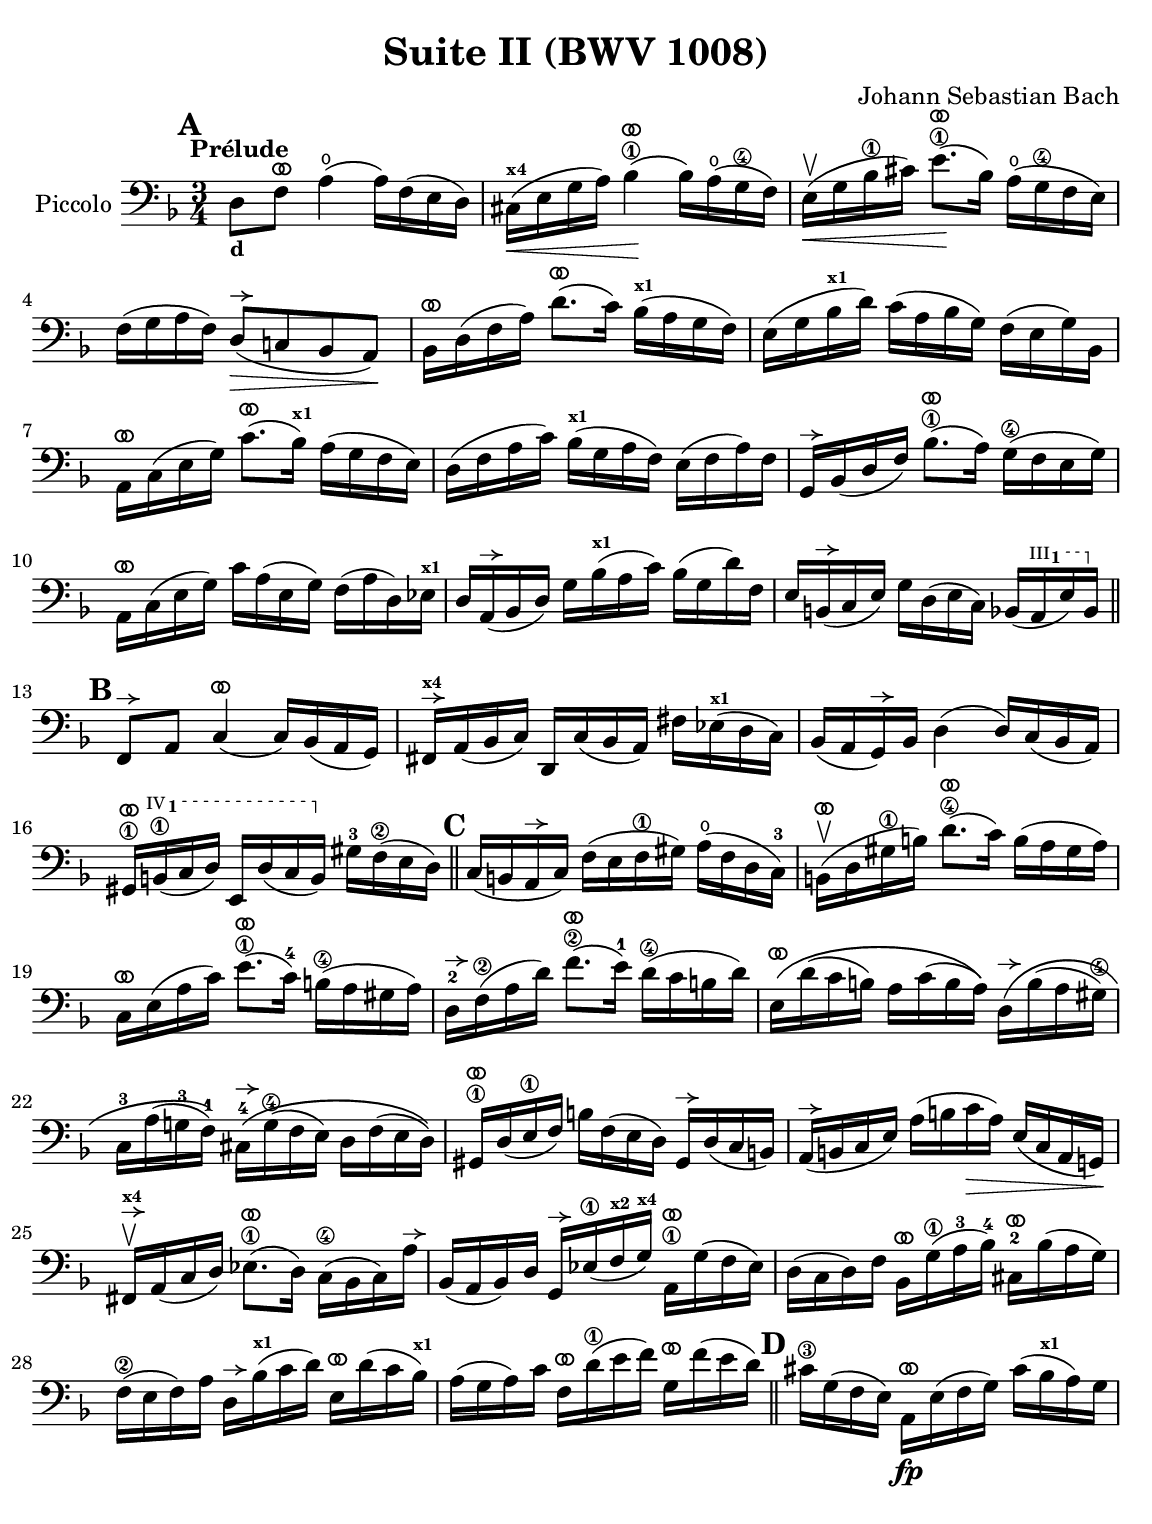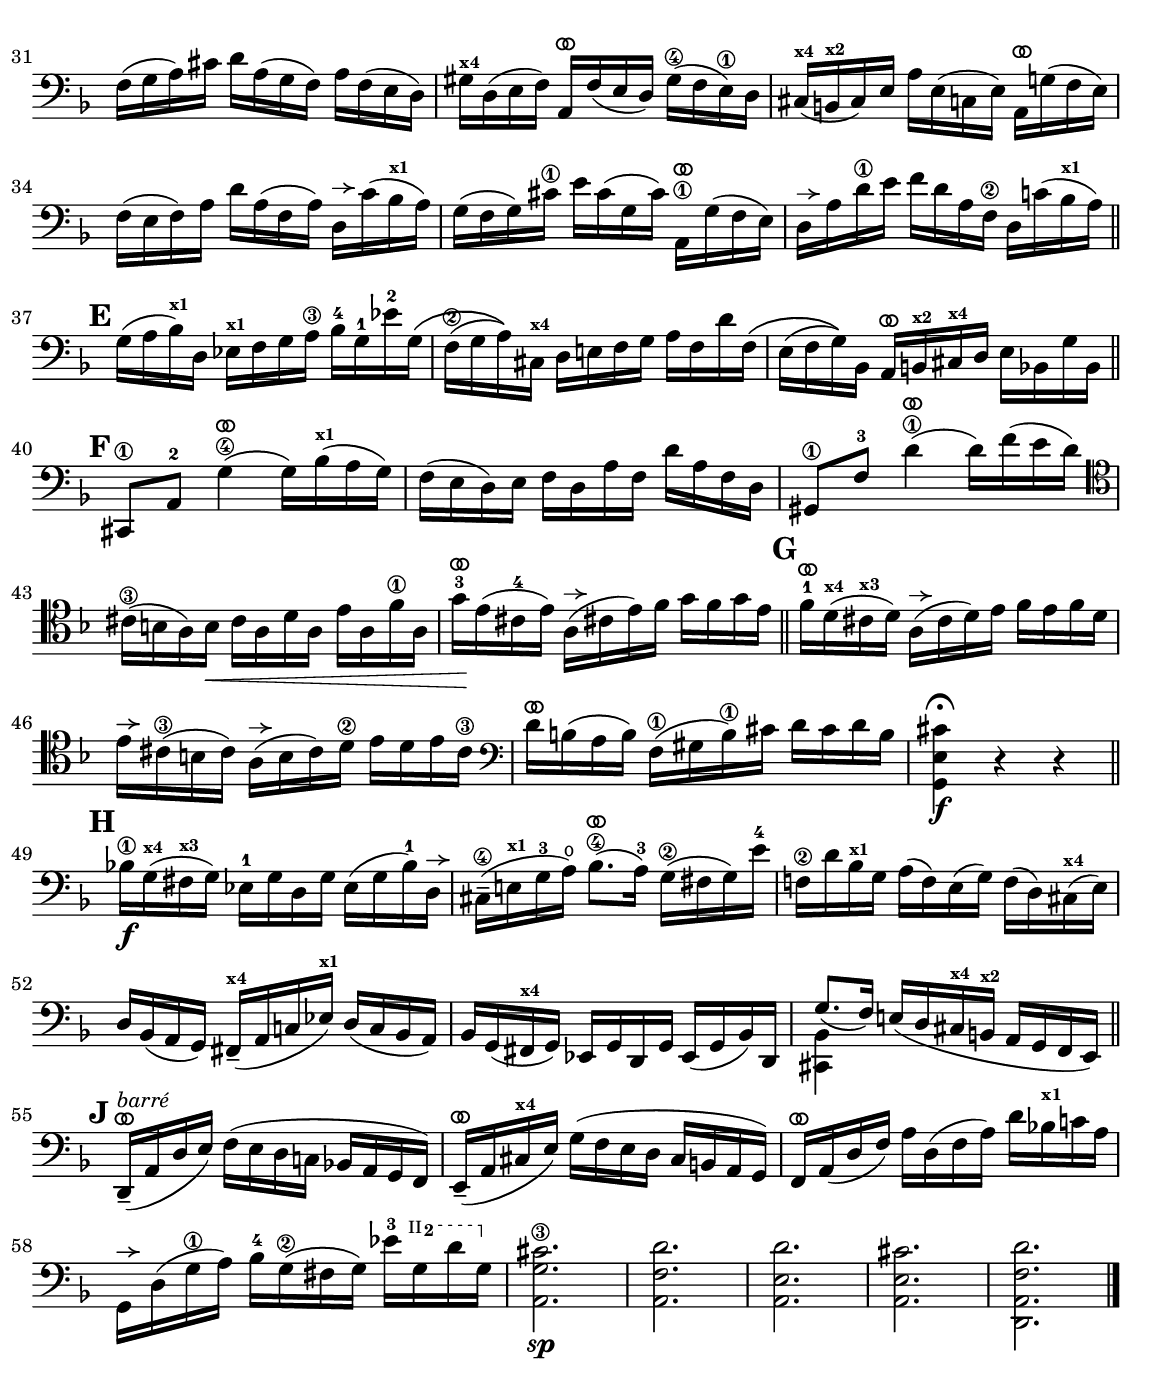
#(set-global-staff-size 21)

\version "2.24.0"

\header {
  title = "Suite II (BWV 1008)"
  composer = "Johann Sebastian Bach"
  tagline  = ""
}

\language "italiano"

% iPad Pro 12.9

\paper {
  paper-width  = 195\mm
  paper-height = 260\mm
%  indent = #0
  page-count = #2
  line-width = #184
  print-page-number = ##f
  ragged-last-bottom = ##t
  ragged-bottom = ##f
%  ragged-last = ##t
}

% \phrasingSlurDashed
% \SlurDashed
% \slurSolid

allongerUne = \markup {
  \center-column {
    \combine
    \draw-line #'(-2 . 0)
    \arrow-head #X #RIGHT ##f
  }
}

ringsps = #"
  0.15 setlinewidth
  0.9 0.6 moveto
  0.4 0.6 0.5 0 361 arc
  stroke
  1.0 0.6 0.5 0 361 arc
  stroke
  "

vibrato = \markup {
  \with-dimensions #'(-0.2 . 1.6) #'(0 . 1.2)
  \postscript #ringsps
}

startModernBarre =
#(define-event-function (fretnum partial)
   (number? number?)
    #{
      \tweak bound-details.left.text
        \markup
          \teeny \concat {
          #(format #f "~@r" fretnum)
          \hspace #.2
          \lower #.3 \small \bold \fontsize #-2 #(number->string partial)
          \hspace #.5
        }
      \tweak font-size -1
      \tweak font-shape #'upright
      \tweak style #'dashed-line
      \tweak dash-fraction #0.3
      \tweak dash-period #1
      \tweak bound-details.left.stencil-align-dir-y #0.35
      \tweak bound-details.left.padding 2.5 % was 0.25
      \tweak bound-details.left.attach-dir -1
      \tweak bound-details.left-broken.text ##f
      \tweak bound-details.left-broken.attach-dir -1
      %% adjust the numeric values to fit your needs:
      \tweak bound-details.left-broken.padding 0.5 %% was 1.5
      \tweak bound-details.right-broken.padding 0
      \tweak bound-details.right.padding 0.25
      \tweak bound-details.right.attach-dir 2
      \tweak bound-details.right-broken.text ##f
      \tweak bound-details.right.text
        \markup
          \with-dimensions #'(0 . 0) #'(-.3 . 0) %% was (0 . -1)
          \draw-line #'(0 . -1)
      \startTextSpan
   #})

stopBarre = \stopTextSpan

% Analysis brackets under the staff

\layout {
  \context {
    \Voice
    \consists "Horizontal_bracket_engraver"
  }
}

\score {
  \new Staff 
  \with{instrumentName=#"Piccolo"}{
    \override Hairpin.to-barline = ##f
    \override BreathingSign.text = \markup {
      \translate #'(-1.75 . 1.6)
      \musicglyph "scripts.rcomma"
    }

    \tempo "Prélude"
    \time 3/4
    \key re \minor
    \clef "bass"
    \set fingeringOrientations = #'(left)

      \mark \default
      re8_\markup{\bold\small d} fa8^\vibrato la4(\open la16) fa16( mi16 re16)
    | dod16(^\markup{\bold\teeny x4}\< mi16 sol16 la16) sib4\1^\vibrato(\! sib16) la16(\open sol16\4 fa16)
    | mi16(\upbow\< sol16 sib16\1 dod'16) mi'8.\1^\vibrato(\! sib16) la16(\open sol16\4 fa16 mi16)
    | fa16( sol16 la16 fa16) re8(^\allongerUne\> do!8 sib,8 la,8)\!
    | sib,16[^\vibrato re16( fa16 la16)] re'8.^\vibrato( do'16) sib16(^\markup{\bold\teeny x1} la16 sol16 fa16)
    | mi16( sol16 sib16^\markup{\bold\teeny x1} re'16) do'16( la16 sib16 sol16) fa16( mi16 sol16) sib,16
    | la,16[^\vibrato do16( mi16 sol16)] do'8.^\vibrato( sib16)^\markup{\bold\teeny x1} la16( sol16 fa16 mi16)
    | re16( fa16 la16 do'16) sib16(^\markup{\bold\teeny x1} sol16 la16 fa16) mi16( fa16 la16) fa16
    | sol,16[^\allongerUne sib,16( re16 fa16)] sib8.\1^\vibrato( la16) sol16(\4 fa16 mi16 sol16)
    | la,16^\vibrato do16( mi16 sol16) do'16 la16( mi16 sol16) fa16( la16 re16) mib16^\markup{\bold\teeny x1}
    | re16 la,16(^\allongerUne sib,16 re16) sol16 sib16(^\markup{\bold\teeny x1} la16 do'16) sib16( sol16 re'16) fa16
    | mi16 si,16(^\allongerUne do16 mi16) sol16 re16( mi16 do16) sib,16( \startModernBarre #3 #1 la,16 mi16) sib,16 \stopBarre 
    \bar "||" \mark \default
      fa,8^\allongerUne la,8 do4(^\vibrato do16) sib,16( la,16 sol,16)
    | fad,16^\allongerUne^\markup{\bold\teeny x4} la,16( sib,16 do16) re,16 do16( sib,16 la,16) 
      fad16 mib16(^\markup{\bold\teeny x1} re16 do16)
    | sib,16( la,16 sol,16)^\allongerUne sib,16 re4( re16) do16( sib,16 la,16)
    | sold,16\1^\vibrato \startModernBarre #4 #1 si,16(\1 do16 re16) mi,16 re16( do16 si,16) \stopBarre 
      sold16-3 fa16\2( mi16 re16)
    \bar "||" \mark \default
      do16( si,16 la,16^\allongerUne do16) fa16( mi16 fa16\1 sold16) la16(\open fa16 re16 do16)-3
    | si,16(\upbow^\vibrato re16 sold16\1 si16) re'8.(\4^\vibrato do'16) si16( la16 sold16 la16)
    | do16^\vibrato mi16( la16 do'16) mi'8.(\1^\vibrato do'16)-4 si16(\4 la16 sold16 la16) 
    | re16-2^\allongerUne fa16\2( la16 re'16) fa'8.(\2^\vibrato mi'16)-1 re'16(\4 do'16 si16 re'16)
    | mi16\(^\vibrato re'16( do'16 si16) la16 do'16( si16 la16)\)
      re16\(^\allongerUne si16( la16 sold16\4)
    | do16-3 la16( sol!16-3 fa16-1)\) 
      dod16-4^\allongerUne\( sol16(\4 fa16 mi16) re16 fa16( mi16 re16)\)
    | sold,16\1^\vibrato re16( mi16\1 fa16) si16 fa16( mi16 re16) sold,16^\allongerUne re16( do16 si,16)
    | la,16(^\allongerUne si,16 do16 mi16) la16( si16 do'16\> la16) mi16( do16 la,16 sol,!16)\!
    | fad,16^\allongerUne^\markup{\bold\teeny x4}\upbow la,16( do16 re16) mib8.(\1^\vibrato re16) do16(\4 sib,16 do16) la16^\allongerUne
    | sib,16( la,16 sib,16) re16 sol,16^\allongerUne mib16(\1 fa16^\markup{\bold\teeny x2} sol16)^\markup{\bold\teeny x4} 
      la,16\1^\vibrato sol16( fa16 mib16)
    | re16( do16 re16) fa16 sib,16^\vibrato sol16(\1 la16-3 sib16)-4 
      dod16-2^\vibrato sib16( la16 sol16)
    | fa16(\2 mi16 fa16) la16 re16^\allongerUne sib16(^\markup{\bold\teeny x1} do'16 re'16)
      mi16^\vibrato re'16( do'16 sib16)^\markup{\bold\teeny x1}
    | la16( sol16 la16) do'16 fa16^\vibrato re'16(\1 mi'16 fa'16)
      sol16^\vibrato fa'16( mi'16 re'16)
    \bar "||" \mark \default
      dod'16\3 sol16( fa16 mi16) la,16\fp^\vibrato mi16( fa16 sol16) dod'16( sib16^\markup{\bold\teeny x1} la16) sol16
    | fa16( sol16 la16) dod'16 re'16 la16( sol16 fa16) la16 fa16( mi16 re16)
    | sold16^\markup{\bold\teeny x4} re16( mi16 fa16) la,16^\vibrato fa16( mi16 re16) sold16(\4 fa16 mi16)\1 re16
    | dod16(^\markup{\bold\teeny x4} si,16^\markup{\bold\teeny x2} dod16) 
      mi16 la16 mi16( do16 mi16) la,16^\vibrato sol!16( fa16 mi16)
    | fa16( mi16 fa16) la16 re'16 la16( fa16 la16) re16^\allongerUne do'16( sib16^\markup{\bold\teeny x1} la16)
    | sol16( fa16 sol16) dod'16\1 mi'16 dod'16( sol16 dod'16) la,16\1^\vibrato sol16( fa16 mi16)
    | re16[^\allongerUne la16 re'16\1 mi'16] fa'16 
      re'16 la16 fa16\2 re16 do'!16( sib16^\markup{\bold\teeny x1} la16)
    \bar "||" \mark \default
      sol16( la16 sib16)^\markup{\bold\teeny x1} re16 mib16^\markup{\bold\teeny x1} 
      fa16 sol16 la16\3 sib16-4 sol16-1 mib'16-2 sol16\(
    | fa16(\2 sol16 la16)\) dod16^\markup{\bold\teeny x4} re16 mi!16 fa16 sol16 la16 fa16 re'16 fa16\(
    | mi16( fa16 sol16)\) sib,16 la,16^\vibrato si,!16^\markup{\bold\teeny x2} 
      dod16^\markup{\bold\teeny x4} re16 mi16 sib,16 sol16 sib,16
    \bar "||" \mark \default
      dod,8\1 la,8-2 sol4\4^\vibrato( sol16) sib16(^\markup{\bold\teeny x1} la16 sol16)
    | fa16( mi16 re16) mi16 fa16 re16 la16 fa16 re'16 la16 fa16 re16
    | sold,8\1 fa8-3 re'4\1^\vibrato( re'16) fa'16( mi'16 re'16)
    | \clef "tenor"
      dod'16\3( si!16 la16) si16\< dod'16 la16 re'16 la16 mi'16 la16 fa'16\1 la16
    | sol'16-3\!^\vibrato mi'16( dod'16-4 mi'16) la16(^\allongerUne dod'!16 mi'16) fa'16
      sol'16 fa'16 sol'16 mi'16
    \bar "||" \mark \default
      fa'16-1^\vibrato re'16(^\markup{\bold\teeny x4} dod'16^\markup{\bold\teeny x3} 
      re'16) la16(^\allongerUne dod'16 re'16) mi'16 
      fa'16 mi'16 fa'16 re'16
    | mi'16^\allongerUne dod'16(\3 si!16 dod'16) la16(^\allongerUne si16 dod'16) re'16\2
      mi'16 re'16 mi'16 dod'16\3
    | \clef "bass" 
      re'16^\vibrato si!16( la16 si16) fa16(\1 sold16 si16)\1 dod'16
      re'16 dod'16 re'16 si16
    | <<dod'4\fermata mi4 sol,4\f>> r4 r4
    \bar "||" \mark \default
      sib!16\f\1 sol16(^\markup{\bold\teeny x4} fad16^\markup{\bold\teeny x3} 
      sol16) mib16-1 sol16 re16 sol16 mib16( sol16 sib16)-1 re16^\allongerUne
    | dod16(--\4 mi!16^\markup{\bold\teeny x1} sol16-3 la16)\open
      sib8.(\4^\vibrato la16)-3 sol16(\2 fad16 sol16) mi'16-4
    | fa!16\2 re'16 sib16^\markup{\bold\teeny x1} sol16 la16( fa16) mi16( sol16)
      fa16( re16) dod16(^\markup{\bold\teeny x4} mi16)
    | re16 sib,16( la,16 sol,16) fad,16--(^\markup{\bold\teeny x4} la,16 do!16 
      mib16)^\markup{\bold\teeny x1} re16( do16 sib,16 la,16)
    | sib,16 sol,16( fad,16^\markup{\bold\teeny x4} sol,16) mib,16 sol,16 re,16 sol,16 mib,16( sol,16 sib,16) re,16
    | <<{sol8._( fa16_)}\\{<<sib,4 dod,4>>}>> mi!16( re16 
      dod16^\markup{\bold\teeny x4} si,!16^\markup{\bold\teeny x2} la,16 sol,16 fa,16 mi,16)
    \bar "||" \mark \default
      re,16--(^\vibrato^\markup{\small\italic "barré"} la,16 re16 mi16) fa16( mi16 re16 do!16 sib,!16 la,16 sol,16 fa,16)
    | mi,16--(^\vibrato la,16 dod16^\markup{\bold\teeny x4} mi16) sol16( fa16 mi16 re16 dod16 si,!16 la,16 sol,16)
    | fa,16^\vibrato la,16( re16 fa16) la16 re16( fa16 la16)
      re'16 sib!16^\markup{\bold\teeny x1} do'!16 la16
    | sol,16^\allongerUne re16( sol16\1 la16) sib16-4 sol16(\2 fad16 sol16)
      mib'16-3 \startModernBarre #2 #2 sol16 re'16 sol16 \stopBarre
    | <<dod'2.\3 sol2. la,2.\sp>>
    | <<re'2. fa2. la,2.>> 
    | <<re'2. mi2. la,2.>>
    | <<dod'2. mi2. la,2.>>
    | <<re'2. fa2. la,2. re,2.>>
      
    
    
      \bar "|."
  }
}
